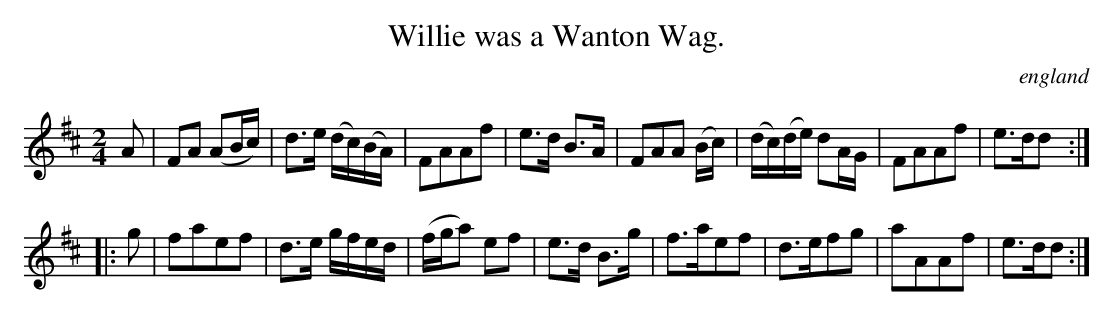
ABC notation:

X:1
T:Willie was a Wanton Wag.
O:england
M:2/4
L:1/8
K:D
A|FA (AB/c/)| d>e        (d/c/)(B/A/)| FAAf     |e>d B>A|\
FAA (B/c/)|(d/c/)(d/e/) dA/G/      | FAAf     |e>dd  ::
g|faef      | d>e         g/f/e/d/   |(f/g/a) ef|e>d B>g|\
f>aef     | d>efg                  | aAAf     |e>dd  :|
